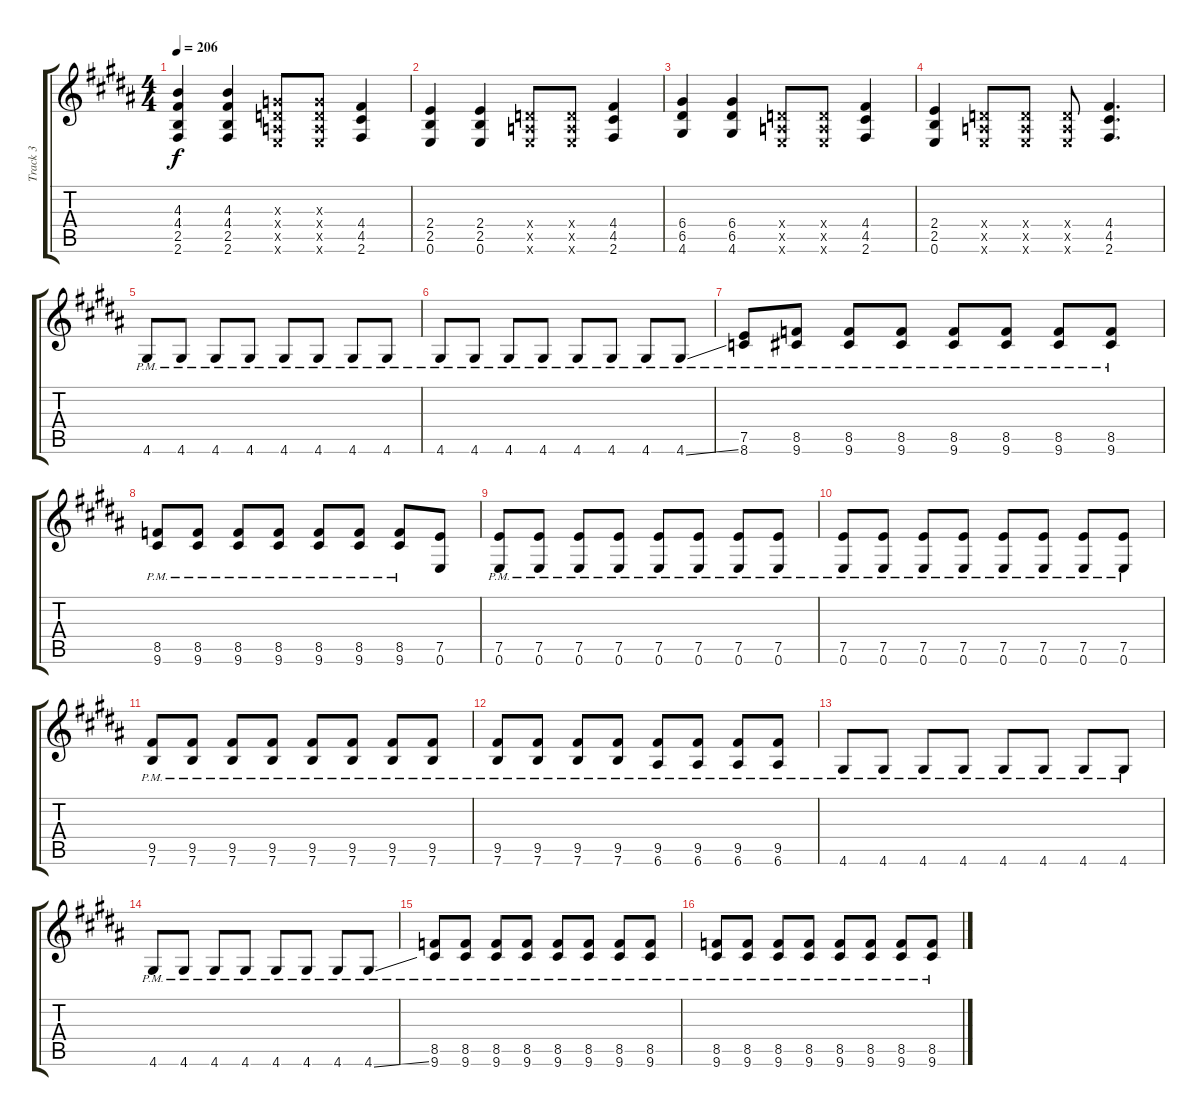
\track ("Track 3" "Track 3") {instrument distortionguitar}
\staff {score tabs}
\tuning (E4 B3 G3 D3 A2 E2) {hide}
\ts (4 4)
\tempo 206
\clef g2
\ks b
(4.3 4.4 2.5 2.6).4{dy f} (4.3 4.4 2.5 2.6).4 (0.3{x} 0.4{x} 0.5{x} 0.6{x}).8 (0.3{x} 0.4{x} 0.5{x} 0.6{x}).8 (4.4 4.5 2.6).4 |
(2.4 2.5 0.6).4 (2.4 2.5 0.6).4 (0.4{x} 0.5{x} 0.6{x}).8 (0.4{x} 0.5{x} 0.6{x}).8 (4.4 4.5 2.6).4 |
(6.4 6.5 4.6).4 (6.4 6.5 4.6).4 (0.4{x} 0.5{x} 0.6{x}).8 (0.4{x} 0.5{x} 0.6{x}).8 (4.4 4.5 2.6).4 |
(2.4 2.5 0.6).4 (0.4{x} 0.5{x} 0.6{x}).8 (0.4{x} 0.5{x} 0.6{x}).8 (0.4{x} 0.5{x} 0.6{x}).8 (4.4 4.5 2.6).4{d} |
4.6{pm}.8 4.6{pm}.8 4.6{pm}.8 4.6{pm}.8 4.6{pm}.8 4.6{pm}.8 4.6{pm}.8 4.6{pm}.8 |
4.6{pm}.8 4.6{pm}.8 4.6{pm}.8 4.6{pm}.8 4.6{pm}.8 4.6{pm}.8 4.6{pm}.8 4.6{ss pm}.8 |
(7.5{pm} 8.6{pm}).8 (8.5{pm} 9.6{pm}).8 (8.5{pm} 9.6{pm}).8 (8.5{pm} 9.6{pm}).8 (8.5{pm} 9.6{pm}).8 (8.5{pm} 9.6{pm}).8 (8.5{pm} 9.6{pm}).8 (8.5{pm} 9.6{pm}).8 |
(8.5{pm} 9.6{pm}).8 (8.5{pm} 9.6{pm}).8 (8.5{pm} 9.6{pm}).8 (8.5{pm} 9.6{pm}).8 (8.5{pm} 9.6{pm}).8 (8.5{pm} 9.6{pm}).8 (8.5{pm} 9.6{pm}).8 (7.5 0.6).8 |
(7.5{pm} 0.6{pm}).8 (7.5{pm} 0.6{pm}).8 (7.5{pm} 0.6{pm}).8 (7.5{pm} 0.6{pm}).8 (7.5{pm} 0.6{pm}).8 (7.5{pm} 0.6{pm}).8 (7.5{pm} 0.6{pm}).8 (7.5{pm} 0.6{pm}).8 |
(7.5{pm} 0.6{pm}).8 (7.5{pm} 0.6{pm}).8 (7.5{pm} 0.6{pm}).8 (7.5{pm} 0.6{pm}).8 (7.5{pm} 0.6{pm}).8 (7.5{pm} 0.6{pm}).8 (7.5{pm} 0.6{pm}).8 (7.5{pm} 0.6{pm}).8 |
(9.5{pm} 7.6{pm}).8 (9.5{pm} 7.6{pm}).8 (9.5{pm} 7.6{pm}).8 (9.5{pm} 7.6{pm}).8 (9.5{pm} 7.6{pm}).8 (9.5{pm} 7.6{pm}).8 (9.5{pm} 7.6{pm}).8 (9.5{pm} 7.6{pm}).8 |
(9.5{pm} 7.6{pm}).8 (9.5{pm} 7.6{pm}).8 (9.5{pm} 7.6{pm}).8 (9.5{pm} 7.6{pm}).8 (9.5{pm} 6.6{pm}).8 (9.5{pm} 6.6{pm}).8 (9.5{pm} 6.6{pm}).8 (9.5{pm} 6.6{pm}).8 |
4.6{pm}.8 4.6{pm}.8 4.6{pm}.8 4.6{pm}.8 4.6{pm}.8 4.6{pm}.8 4.6{pm}.8 4.6{pm}.8 |
4.6{pm}.8 4.6{pm}.8 4.6{pm}.8 4.6{pm}.8 4.6{pm}.8 4.6{pm}.8 4.6{pm}.8 4.6{ss pm}.8 |
(8.5{pm} 9.6{pm}).8 (8.5{pm} 9.6{pm}).8 (8.5{pm} 9.6{pm}).8 (8.5{pm} 9.6{pm}).8 (8.5{pm} 9.6{pm}).8 (8.5{pm} 9.6{pm}).8 (8.5{pm} 9.6{pm}).8 (8.5{pm} 9.6{pm}).8 |
(8.5{pm} 9.6{pm}).8 (8.5{pm} 9.6{pm}).8 (8.5{pm} 9.6{pm}).8 (8.5{pm} 9.6{pm}).8 (8.5{pm} 9.6{pm}).8 (8.5{pm} 9.6{pm}).8 (8.5{pm} 9.6{pm}).8 (8.5{pm} 9.6{pm}).8
